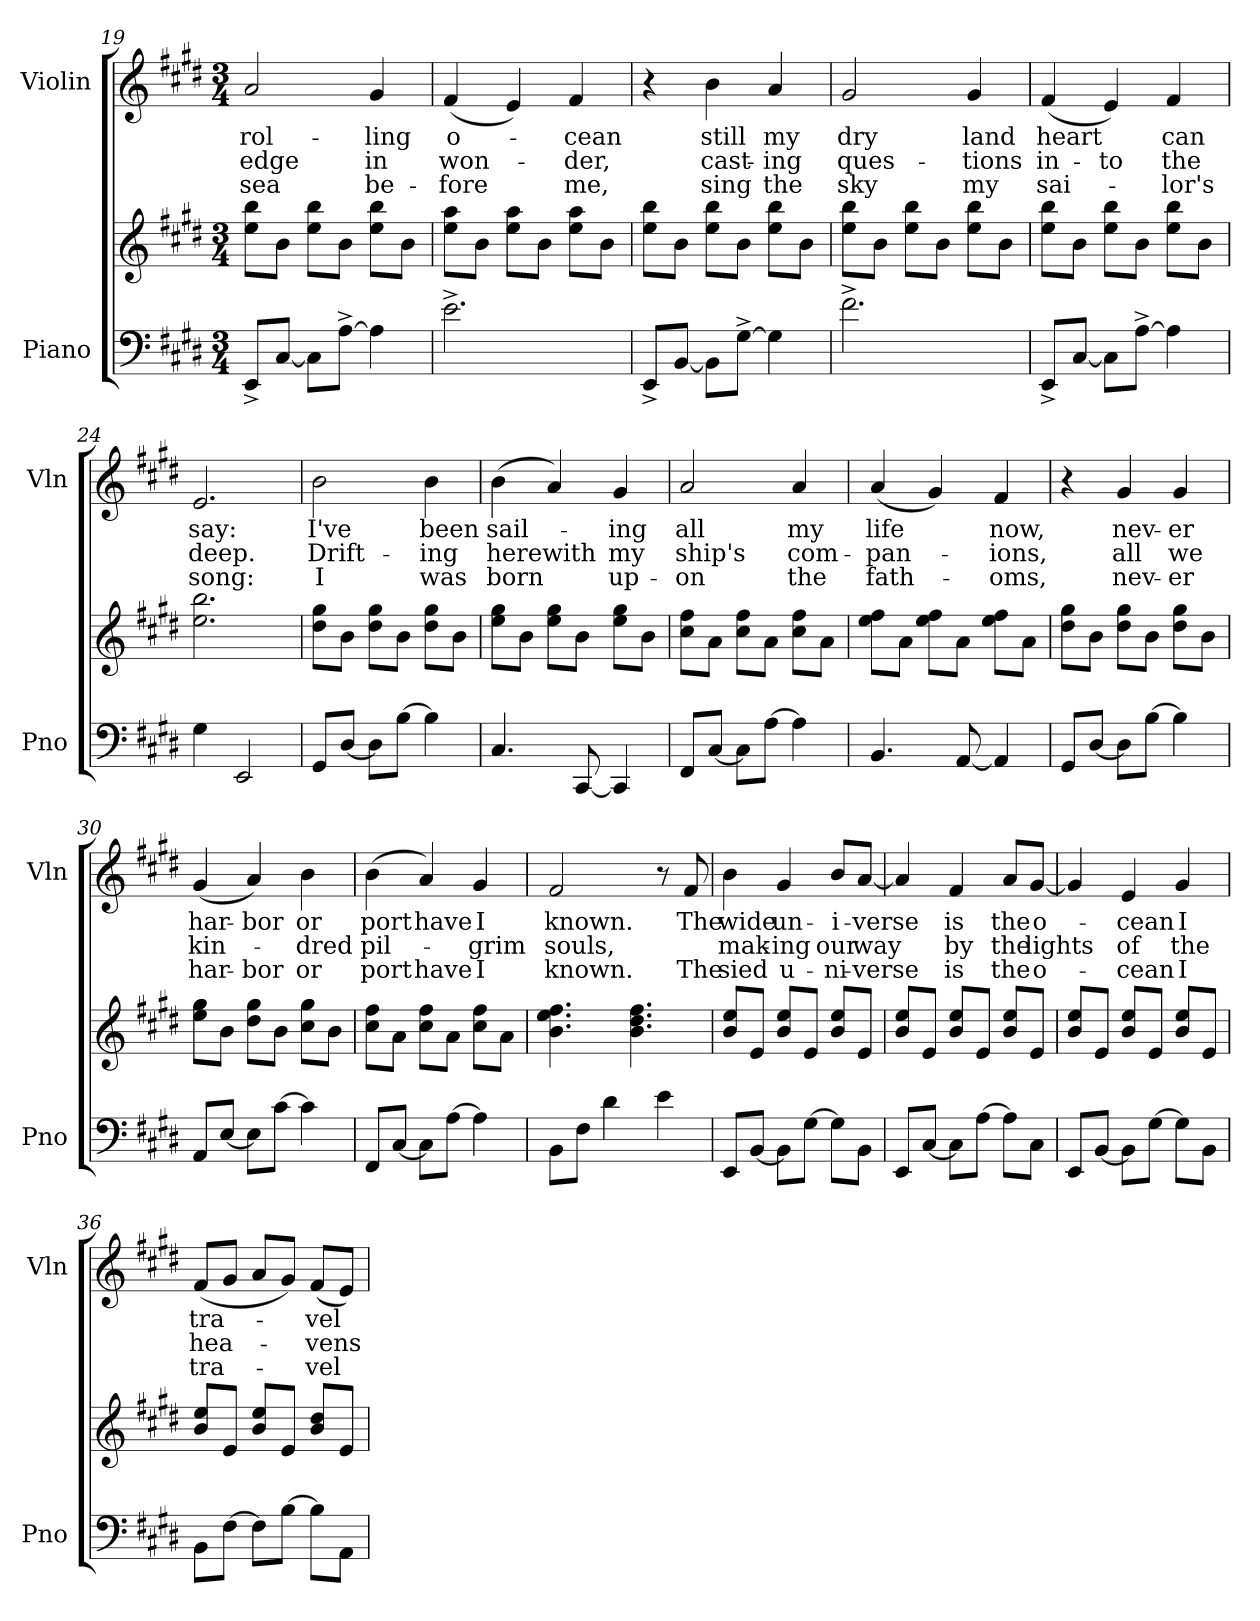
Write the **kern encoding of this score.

**kern	**kern	**kern	**text	**text	**text
*part2	*part2	*part1	*part1	*part1	*part1
*staff3	*staff2	*staff1	*staff1	*staff1	*staff1
*I"Piano	*	*I"Violin	*	*	*
*I'Pno	*	*I'Vln	*	*	*
*clefF4	*clefG2	*clefG2	*	*	*
*k[f#c#g#d#]	*k[f#c#g#d#]	*k[f#c#g#d#]	*	*	*
*E:	*E:	*E:	*	*	*
*M3/4	*M3/4	*M3/4	*	*	*
=19	=19	=19	=19	=19	=19
!	!	!	!LO:LY:b	!LO:LY:b	!LO:LY:b
8EE^/L	8ee\ 8bb\L	2a/	rol-	edge	sea
[<8C#/J	8b\J	.	.	.	.
8C#\L]	8ee\ 8bb\L	.	.	.	.
[>8A^\J	8b\J	.	.	.	.
!	!	!	!LO:LY:b	!LO:LY:b	!LO:LY:b
4A\]	8ee\ 8bb\L	4g#/	-ling	in	be-
.	8b\J	.	.	.	.
=20	=20	=20	=20	=20	=20
!	!	!	!LO:LY:b	!LO:LY:b	!LO:LY:b
2.e^\	8ee\ 8aa\L	(<4f#/	o-	won-	-fore
.	8b\J	.	.	.	.
.	8ee\ 8aa\L	4e/)	.	.	.
.	8b\J	.	.	.	.
!	!	!	!LO:LY:b	!LO:LY:b	!LO:LY:b
.	8ee\ 8aa\L	4f#/	-cean	-der,	me,
.	8b\J	.	.	.	.
!!LO:LB:g=z
=21	=21	=21	=21	=21	=21
8EE^/L	8ee\ 8bb\L	4r	.	.	.
[<8BB/J	8b\J	.	.	.	.
!	!	!	!LO:LY:b	!LO:LY:b	!LO:LY:b
8BB\L]	8ee\ 8bb\L	4b\	still	cast-	sing
[>8G#^\J	8b\J	.	.	.	.
!	!	!	!LO:LY:b	!LO:LY:b	!LO:LY:b
4G#\]	8ee\ 8bb\L	4a/	my	-ing	the
.	8b\J	.	.	.	.
=22	=22	=22	=22	=22	=22
!	!	!	!LO:LY:b	!LO:LY:b	!LO:LY:b
2.f#^\	8ee\ 8bb\L	2g#/	dry	ques-	sky
.	8b\J	.	.	.	.
.	8ee\ 8bb\L	.	.	.	.
.	8b\J	.	.	.	.
!	!	!	!LO:LY:b	!LO:LY:b	!LO:LY:b
.	8ee\ 8bb\L	4g#/	land	-tions	my
.	8b\J	.	.	.	.
=23	=23	=23	=23	=23	=23
!	!	!	!LO:LY:b	!LO:LY:b	!LO:LY:b
8EE^/L	8ee\ 8bb\L	(<4f#/	heart	in-	sai-
[<8C#/J	8b\J	.	.	.	.
!	!	!	!	!LO:LY:b	!
8C#\L]	8ee\ 8bb\L	4e/)	.	-to	.
[>8A^\J	8b\J	.	.	.	.
!	!	!	!LO:LY:b	!LO:LY:b	!LO:LY:b
4A\]	8ee\ 8bb\L	4f#/	can	the	-lor's
.	8b\J	.	.	.	.
=24	=24	=24	=24	=24	=24
!	!	!	!LO:LY:b	!LO:LY:b	!LO:LY:b
4G#\	2.ee\ 2.bb\	2.e/	say:	deep.	song:
2EE/	.	.	.	.	.
!!LO:PB:g=z
=25	=25	=25	=25	=25	=25
!	!	!	!LO:LY:b	!LO:LY:b	!LO:LY:b
8GG#/L	8dd#\ 8gg#\L	2b\	I've	Drift-	I
[<8D#/J	8b\J	.	.	.	.
8D#\L]	8dd#\ 8gg#\L	.	.	.	.
[>8B\J	8b\J	.	.	.	.
!	!	!	!LO:LY:b	!LO:LY:b	!LO:LY:b
4B\]	8dd#\ 8gg#\L	4b\	been	-ing	was
.	8b\J	.	.	.	.
=26	=26	=26	=26	=26	=26
!	!	!	!LO:LY:b	!LO:LY:b	!LO:LY:b
4.C#/	8ee\ 8gg#\L	(>4b\	sail-	here	born
.	8b\J	.	.	.	.
!	!	!	!	!LO:LY:b	!
.	8ee\ 8gg#\L	4a/)	.	with	.
[<8CC#/	8b\J	.	.	.	.
!	!	!	!LO:LY:b	!LO:LY:b	!LO:LY:b
4CC#/]	8ee\ 8gg#\L	4g#/	-ing	my	up-
.	8b\J	.	.	.	.
=27	=27	=27	=27	=27	=27
!	!	!	!LO:LY:b	!LO:LY:b	!LO:LY:b
8FF#/L	8cc#\ 8ff#\L	2a/	all	ship's	-on
[<8C#/J	8a\J	.	.	.	.
8C#\L]	8cc#\ 8ff#\L	.	.	.	.
[>8A\J	8a\J	.	.	.	.
!	!	!	!LO:LY:b	!LO:LY:b	!LO:LY:b
4A\]	8cc#\ 8ff#\L	4a/	my	com-	the
.	8a\J	.	.	.	.
=28	=28	=28	=28	=28	=28
!	!	!	!LO:LY:b	!LO:LY:b	!LO:LY:b
4.BB/	8ee\ 8ff#\L	(<4a/	life	-pan-	fath-
.	8a\J	.	.	.	.
.	8ee\ 8ff#\L	4g#/)	.	.	.
[<8AA/	8a\J	.	.	.	.
!	!	!	!LO:LY:b	!LO:LY:b	!LO:LY:b
4AA/]	8ee\ 8ff#\L	4f#/	now,	-ions,	-oms,
.	8a\J	.	.	.	.
!!LO:LB:g=z
=29	=29	=29	=29	=29	=29
8GG#/L	8dd#\ 8gg#\L	4r	.	.	.
[<8D#/J	8b\J	.	.	.	.
!	!	!	!LO:LY:b	!LO:LY:b	!LO:LY:b
8D#\L]	8dd#\ 8gg#\L	4g#/	nev-	all	nev-
[>8B\J	8b\J	.	.	.	.
!	!	!	!LO:LY:b	!LO:LY:b	!LO:LY:b
4B\]	8dd#\ 8gg#\L	4g#/	-er	we	-er
.	8b\J	.	.	.	.
=30	=30	=30	=30	=30	=30
!	!	!	!LO:LY:b	!LO:LY:b	!LO:LY:b
8AA/L	8ee\ 8gg#\L	(<4g#/	har-	kin-	har-
[<8E/J	8b\J	.	.	.	.
!	!	!	!LO:LY:b	!	!LO:LY:b
8E\L]	8dd#\ 8gg#\L	4a/)	-bor	.	-bor
[>8c#\J	8b\J	.	.	.	.
!	!	!	!LO:LY:b	!LO:LY:b	!LO:LY:b
4c#\]	8cc#\ 8gg#\L	4b\	or	-dred	or
.	8b\J	.	.	.	.
=31	=31	=31	=31	=31	=31
!	!	!	!LO:LY:b	!LO:LY:b	!LO:LY:b
8FF#/L	8cc#\ 8ff#\L	(>4b\	port	pil-	port
[<8C#/J	8a\J	.	.	.	.
!	!	!	!LO:LY:b	!	!LO:LY:b
8C#\L]	8cc#\ 8ff#\L	4a/)	have	.	have
[>8A\J	8a\J	.	.	.	.
!	!	!	!LO:LY:b	!LO:LY:b	!LO:LY:b
4A\]	8cc#\ 8ff#\L	4g#/	I	-grim	I
.	8a\J	.	.	.	.
=32	=32	=32	=32	=32	=32
!	!	!	!LO:LY:b	!LO:LY:b	!LO:LY:b
8BB\L	4.b\ 4.ee\ 4.ff#\	2f#/	known.	souls,	known.
8F#\J	.	.	.	.	.
4d#\	.	.	.	.	.
.	4.b\ 4.dd#\ 4.ff#\	.	.	.	.
4e\	.	8r	.	.	.
!	!	!	!LO:LY:b	!	!LO:LY:b
.	.	8f#/	The	.	The
!!LO:LB:g=z
=33	=33	=33	=33	=33	=33
!	!	!	!LO:LY:b	!LO:LY:b	!LO:LY:b
8EE/L	8b/ 8ee/L	4b\	wide	mak-	sied
[<8BB/J	8e/J	.	.	.	.
!	!	!	!LO:LY:b	!LO:LY:b	!LO:LY:b
8BB\L]	8b/ 8ee/L	4g#/	un-	-ing	u-
[>8G#\J	8e/J	.	.	.	.
!	!	!	!LO:LY:b	!LO:LY:b	!LO:LY:b
8G#\L]	8b/ 8ee/L	8b/L	-i-	our	-ni-
!	!	!	!LO:LY:b	!LO:LY:b	!LO:LY:b
8BB\J	8e/J	[<8a/J	-verse	way	-verse
=34	=34	=34	=34	=34	=34
8EE/L	8b/ 8ee/L	4a/]	.	.	.
[<8C#/J	8e/J	.	.	.	.
!	!	!	!LO:LY:b	!LO:LY:b	!LO:LY:b
8C#\L]	8b/ 8ee/L	4f#/	is	by	is
[>8A\J	8e/J	.	.	.	.
!	!	!	!LO:LY:b	!LO:LY:b	!LO:LY:b
8A\L]	8b/ 8ee/L	8a/L	the	the	the
!	!	!	!LO:LY:b	!LO:LY:b	!LO:LY:b
8C#\J	8e/J	[<8g#/J	o-	lights	o-
=35	=35	=35	=35	=35	=35
8EE/L	8b/ 8ee/L	4g#/]	.	.	.
[<8BB/J	8e/J	.	.	.	.
!	!	!	!LO:LY:b	!LO:LY:b	!LO:LY:b
8BB\L]	8b/ 8ee/L	4e/	-cean	of	-cean
[>8G#\J	8e/J	.	.	.	.
!	!	!	!LO:LY:b	!LO:LY:b	!LO:LY:b
8G#\L]	8b/ 8ee/L	4g#/	I	the	I
8BB\J	8e/J	.	.	.	.
=36	=36	=36	=36	=36	=36
!	!	!	!LO:LY:b	!LO:LY:b	!LO:LY:b
8BB\L	8b/ 8ee/L	(<8f#/L	tra-	hea-	tra-
[>8F#\J	8e/J	8g#/J	.	.	.
8F#\L]	8b/ 8ee/L	8a/L	.	.	.
[>8B\J	8e/J	8g#/J)	.	.	.
!	!	!	!LO:LY:b	!LO:LY:b	!LO:LY:b
8B\L]	8b/ 8dd#/L	(<8f#/L	-vel	-vens	-vel
8AA\J	8e/J	8e/J)	.	.	.
=	=	=	=	=	=
*-	*-	*-	*-	*-	*-
